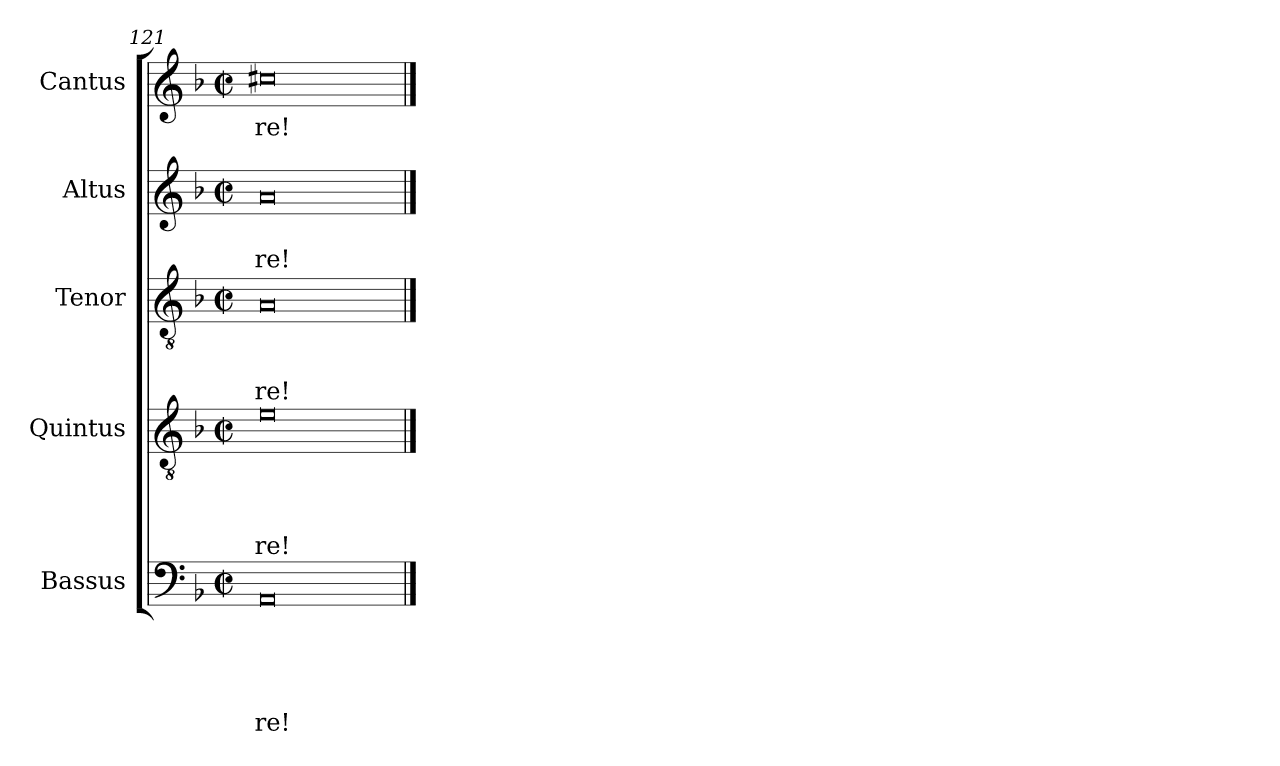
**kern	**text	**text	**text	**text	**text	**kern	**text	**text	**text	**text	**kern	**text	**text	**text	**kern	**text	**text	**kern	**text
*part5	*part5	*part5	*part5	*part5	*part5	*part4	*part4	*part4	*part4	*part4	*part3	*part3	*part3	*part3	*part2	*part2	*part2	*part1	*part1
*staff5	*staff5	*staff5	*staff5	*staff5	*staff5	*staff4	*staff4	*staff4	*staff4	*staff4	*staff3	*staff3	*staff3	*staff3	*staff2	*staff2	*staff2	*staff1	*staff1
*I"Bassus	*	*	*	*	*	*I"Quintus	*	*	*	*	*I"Tenor	*	*	*	*I"Altus	*	*	*I"Cantus	*
*clefF4	*	*	*	*	*	*clefGv2	*	*	*	*	*clefGv2	*	*	*	*clefG2	*	*	*clefG2	*
*k[b-]	*	*	*	*	*	*k[b-]	*	*	*	*	*k[b-]	*	*	*	*k[b-]	*	*	*k[b-]	*
*F:	*	*	*	*	*	*F:	*	*	*	*	*F:	*	*	*	*F:	*	*	*F:	*
*M2/2	*	*	*	*	*	*M2/2	*	*	*	*	*M2/2	*	*	*	*M2/2	*	*	*M2/2	*
*met(c|)	*	*	*	*	*	*met(c|)	*	*	*	*	*met(c|)	*	*	*	*met(c|)	*	*	*met(c|)	*
=121	=121	=121	=121	=121	=121	=121	=121	=121	=121	=121	=121	=121	=121	=121	=121	=121	=121	=121	=121
!	!	!	!	!	!LO:LY:b	!	!	!	!	!LO:LY:b	!	!	!	!LO:LY:b	!	!	!LO:LY:b	!	!LO:LY:b
0AA	.	.	.	.	re!	0e	.	.	.	re!	0A	.	.	-re!	0a	.	re!	0cc#X	re!
==	==	==	==	==	==	==	==	==	==	==	==	==	==	==	==	==	==	==	==
*-	*-	*-	*-	*-	*-	*-	*-	*-	*-	*-	*-	*-	*-	*-	*-	*-	*-	*-	*-
